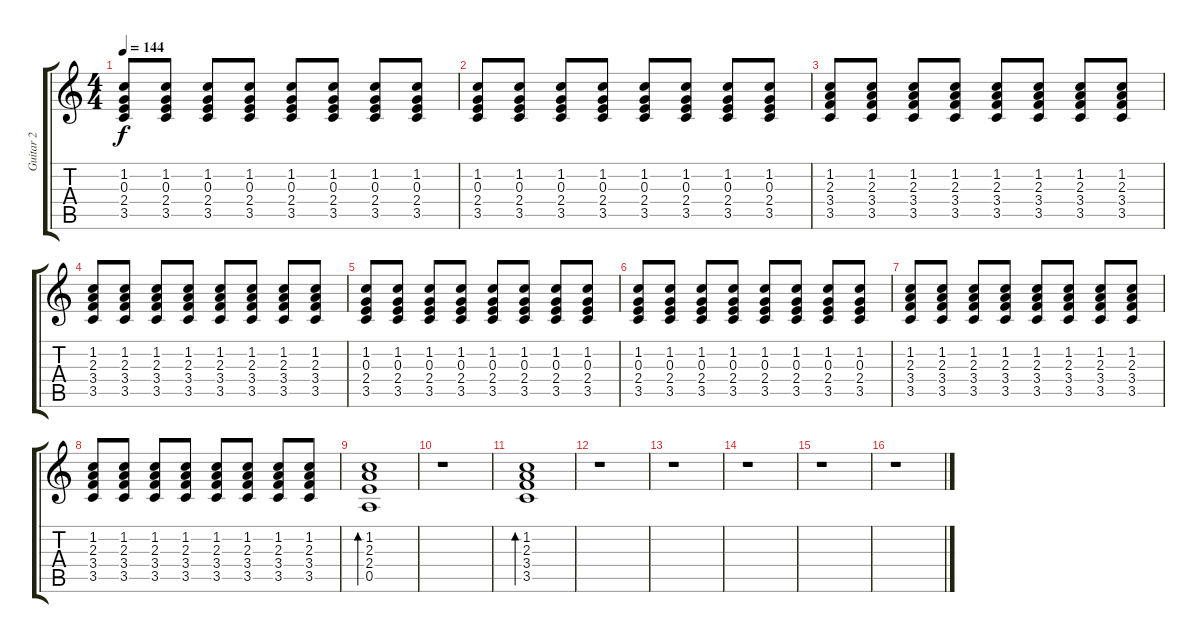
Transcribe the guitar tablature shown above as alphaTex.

\track ("Guitar 2" "Guitar 2") {instrument electricguitarmuted}
\staff {score tabs}
\tuning (E4 B3 G3 D3 A2 E2) {hide}
\ts (4 4)
\tempo 144
\clef g2
\ks c
(1.2 0.3 2.4 3.5).8{dy f} (1.2 0.3 2.4 3.5).8 (1.2 0.3 2.4 3.5).8 (1.2 0.3 2.4 3.5).8 (1.2 0.3 2.4 3.5).8 (1.2 0.3 2.4 3.5).8 (1.2 0.3 2.4 3.5).8 (1.2 0.3 2.4 3.5).8 |
(1.2 0.3 2.4 3.5).8 (1.2 0.3 2.4 3.5).8 (1.2 0.3 2.4 3.5).8 (1.2 0.3 2.4 3.5).8 (1.2 0.3 2.4 3.5).8 (1.2 0.3 2.4 3.5).8 (1.2 0.3 2.4 3.5).8 (1.2 0.3 2.4 3.5).8 |
(1.2 2.3 3.4 3.5).8 (1.2 2.3 3.4 3.5).8 (1.2 2.3 3.4 3.5).8 (1.2 2.3 3.4 3.5).8 (1.2 2.3 3.4 3.5).8 (1.2 2.3 3.4 3.5).8 (1.2 2.3 3.4 3.5).8 (1.2 2.3 3.4 3.5).8 |
(1.2 2.3 3.4 3.5).8 (1.2 2.3 3.4 3.5).8 (1.2 2.3 3.4 3.5).8 (1.2 2.3 3.4 3.5).8 (1.2 2.3 3.4 3.5).8 (1.2 2.3 3.4 3.5).8 (1.2 2.3 3.4 3.5).8 (1.2 2.3 3.4 3.5).8 |
(1.2 0.3 2.4 3.5).8 (1.2 0.3 2.4 3.5).8 (1.2 0.3 2.4 3.5).8 (1.2 0.3 2.4 3.5).8 (1.2 0.3 2.4 3.5).8 (1.2 0.3 2.4 3.5).8 (1.2 0.3 2.4 3.5).8 (1.2 0.3 2.4 3.5).8 |
(1.2 0.3 2.4 3.5).8 (1.2 0.3 2.4 3.5).8 (1.2 0.3 2.4 3.5).8 (1.2 0.3 2.4 3.5).8 (1.2 0.3 2.4 3.5).8 (1.2 0.3 2.4 3.5).8 (1.2 0.3 2.4 3.5).8 (1.2 0.3 2.4 3.5).8 |
(1.2 2.3 3.4 3.5).8 (1.2 2.3 3.4 3.5).8 (1.2 2.3 3.4 3.5).8 (1.2 2.3 3.4 3.5).8 (1.2 2.3 3.4 3.5).8 (1.2 2.3 3.4 3.5).8 (1.2 2.3 3.4 3.5).8 (1.2 2.3 3.4 3.5).8 |
(1.2 2.3 3.4 3.5).8 (1.2 2.3 3.4 3.5).8 (1.2 2.3 3.4 3.5).8 (1.2 2.3 3.4 3.5).8 (1.2 2.3 3.4 3.5).8 (1.2 2.3 3.4 3.5).8 (1.2 2.3 3.4 3.5).8 (1.2 2.3 3.4 3.5).8 |
(1.2 2.3 2.4 0.5).1{bd 60} |
r.1 |
(1.2 2.3 3.4 3.5).1{bd 120} |
r.1 |
r.1 |
r.1 |
r.1 |
r.1
